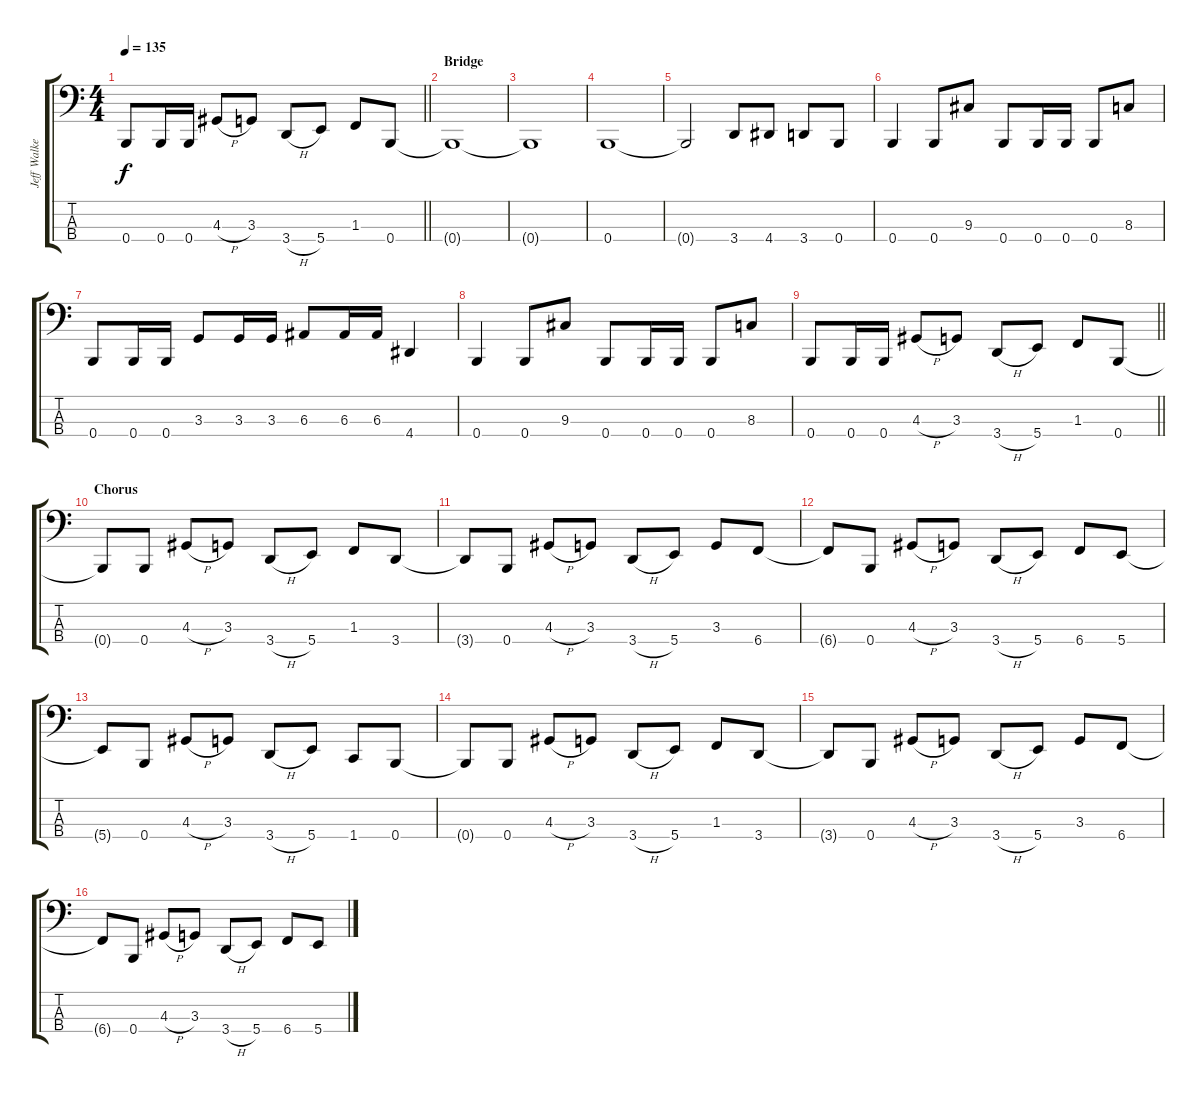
\track ("Jeff Walker" "Jeff Walke") {instrument electricbasspick}
\staff {score tabs}
\tuning (D2 A1 E1 B0) {hide}
\ts (4 4)
\tempo 135
\clef f4
\barLineRight lightlight
\ks c
0.4.8{dy f} 0.4.16 0.4.16 4.3{h}.8 3.3.8 3.4{h}.8 5.4.8 1.3.8 0.4.8 |
\section ("" "Bridge")
0.4{t}.1 |
0.4{t}.1 |
0.4.1 |
0.4{t}.2 3.4.8 4.4.8 3.4.8 0.4.8 |
0.4.4 0.4.8 9.3.8 0.4.8 0.4.16 0.4.16 0.4.8 8.3.8 |
0.4.8 0.4.16 0.4.16 3.3.8 3.3.16 3.3.16 6.3.8 6.3.16 6.3.16 4.4.4 |
0.4.4 0.4.8 9.3.8 0.4.8 0.4.16 0.4.16 0.4.8 8.3.8 |
\barLineRight lightlight
0.4.8 0.4.16 0.4.16 4.3{h}.8 3.3.8 3.4{h}.8 5.4.8 1.3.8 0.4.8 |
\section ("" "Chorus")
0.4{t}.8 0.4.8 4.3{h}.8 3.3.8 3.4{h}.8 5.4.8 1.3.8 3.4.8 |
3.4{t}.8 0.4.8 4.3{h}.8 3.3.8 3.4{h}.8 5.4.8 3.3.8 6.4.8 |
6.4{t}.8 0.4.8 4.3{h}.8 3.3.8 3.4{h}.8 5.4.8 6.4.8 5.4.8 |
5.4{t}.8 0.4.8 4.3{h}.8 3.3.8 3.4{h}.8 5.4.8 1.4.8 0.4.8 |
0.4{t}.8 0.4.8 4.3{h}.8 3.3.8 3.4{h}.8 5.4.8 1.3.8 3.4.8 |
3.4{t}.8 0.4.8 4.3{h}.8 3.3.8 3.4{h}.8 5.4.8 3.3.8 6.4.8 |
6.4{t}.8 0.4.8 4.3{h}.8 3.3.8 3.4{h}.8 5.4.8 6.4.8 5.4.8
